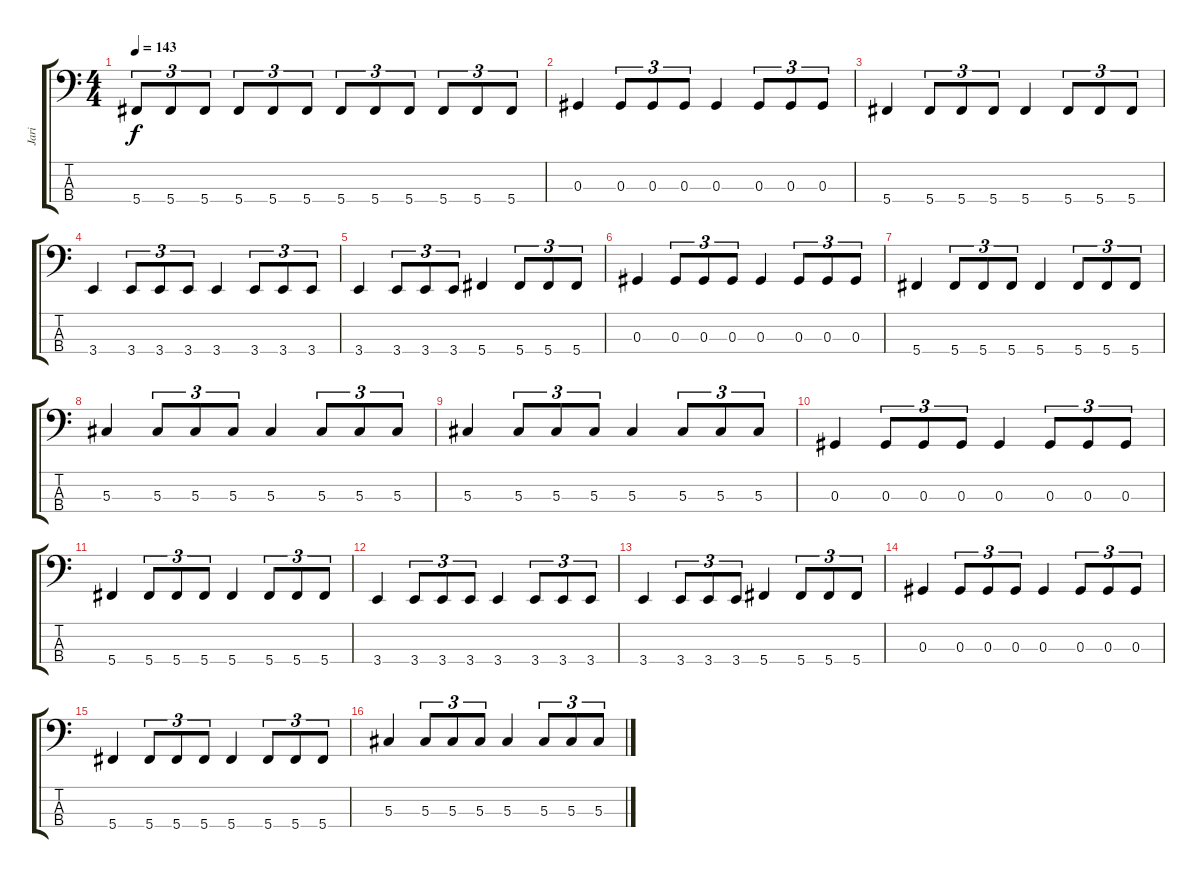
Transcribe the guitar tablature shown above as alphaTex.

\track ("Jari" "Jari") {instrument electricbassfinger}
\staff {score tabs}
\tuning (Gb2 Db2 Ab1 Db1) {hide}
\ts (4 4)
\tempo 143
\clef f4
\ks c
5.4.8{tu (3 2) dy f} 5.4.8{tu (3 2)} 5.4.8{tu (3 2)} 5.4.8{tu (3 2)} 5.4.8{tu (3 2)} 5.4.8{tu (3 2)} 5.4.8{tu (3 2)} 5.4.8{tu (3 2)} 5.4.8{tu (3 2)} 5.4.8{tu (3 2)} 5.4.8{tu (3 2)} 5.4.8{tu (3 2)} |
0.3.4 0.3.8{tu (3 2)} 0.3.8{tu (3 2)} 0.3.8{tu (3 2)} 0.3.4 0.3.8{tu (3 2)} 0.3.8{tu (3 2)} 0.3.8{tu (3 2)} |
5.4.4 5.4.8{tu (3 2)} 5.4.8{tu (3 2)} 5.4.8{tu (3 2)} 5.4.4 5.4.8{tu (3 2)} 5.4.8{tu (3 2)} 5.4.8{tu (3 2)} |
3.4.4 3.4.8{tu (3 2)} 3.4.8{tu (3 2)} 3.4.8{tu (3 2)} 3.4.4 3.4.8{tu (3 2)} 3.4.8{tu (3 2)} 3.4.8{tu (3 2)} |
3.4.4 3.4.8{tu (3 2)} 3.4.8{tu (3 2)} 3.4.8{tu (3 2)} 5.4.4 5.4.8{tu (3 2)} 5.4.8{tu (3 2)} 5.4.8{tu (3 2)} |
0.3.4 0.3.8{tu (3 2)} 0.3.8{tu (3 2)} 0.3.8{tu (3 2)} 0.3.4 0.3.8{tu (3 2)} 0.3.8{tu (3 2)} 0.3.8{tu (3 2)} |
5.4.4 5.4.8{tu (3 2)} 5.4.8{tu (3 2)} 5.4.8{tu (3 2)} 5.4.4 5.4.8{tu (3 2)} 5.4.8{tu (3 2)} 5.4.8{tu (3 2)} |
5.3.4 5.3.8{tu (3 2)} 5.3.8{tu (3 2)} 5.3.8{tu (3 2)} 5.3.4 5.3.8{tu (3 2)} 5.3.8{tu (3 2)} 5.3.8{tu (3 2)} |
5.3.4 5.3.8{tu (3 2)} 5.3.8{tu (3 2)} 5.3.8{tu (3 2)} 5.3.4 5.3.8{tu (3 2)} 5.3.8{tu (3 2)} 5.3.8{tu (3 2)} |
0.3.4 0.3.8{tu (3 2)} 0.3.8{tu (3 2)} 0.3.8{tu (3 2)} 0.3.4 0.3.8{tu (3 2)} 0.3.8{tu (3 2)} 0.3.8{tu (3 2)} |
5.4.4 5.4.8{tu (3 2)} 5.4.8{tu (3 2)} 5.4.8{tu (3 2)} 5.4.4 5.4.8{tu (3 2)} 5.4.8{tu (3 2)} 5.4.8{tu (3 2)} |
3.4.4 3.4.8{tu (3 2)} 3.4.8{tu (3 2)} 3.4.8{tu (3 2)} 3.4.4 3.4.8{tu (3 2)} 3.4.8{tu (3 2)} 3.4.8{tu (3 2)} |
3.4.4 3.4.8{tu (3 2)} 3.4.8{tu (3 2)} 3.4.8{tu (3 2)} 5.4.4 5.4.8{tu (3 2)} 5.4.8{tu (3 2)} 5.4.8{tu (3 2)} |
0.3.4 0.3.8{tu (3 2)} 0.3.8{tu (3 2)} 0.3.8{tu (3 2)} 0.3.4 0.3.8{tu (3 2)} 0.3.8{tu (3 2)} 0.3.8{tu (3 2)} |
5.4.4 5.4.8{tu (3 2)} 5.4.8{tu (3 2)} 5.4.8{tu (3 2)} 5.4.4 5.4.8{tu (3 2)} 5.4.8{tu (3 2)} 5.4.8{tu (3 2)} |
5.3.4 5.3.8{tu (3 2)} 5.3.8{tu (3 2)} 5.3.8{tu (3 2)} 5.3.4 5.3.8{tu (3 2)} 5.3.8{tu (3 2)} 5.3.8{tu (3 2)}
